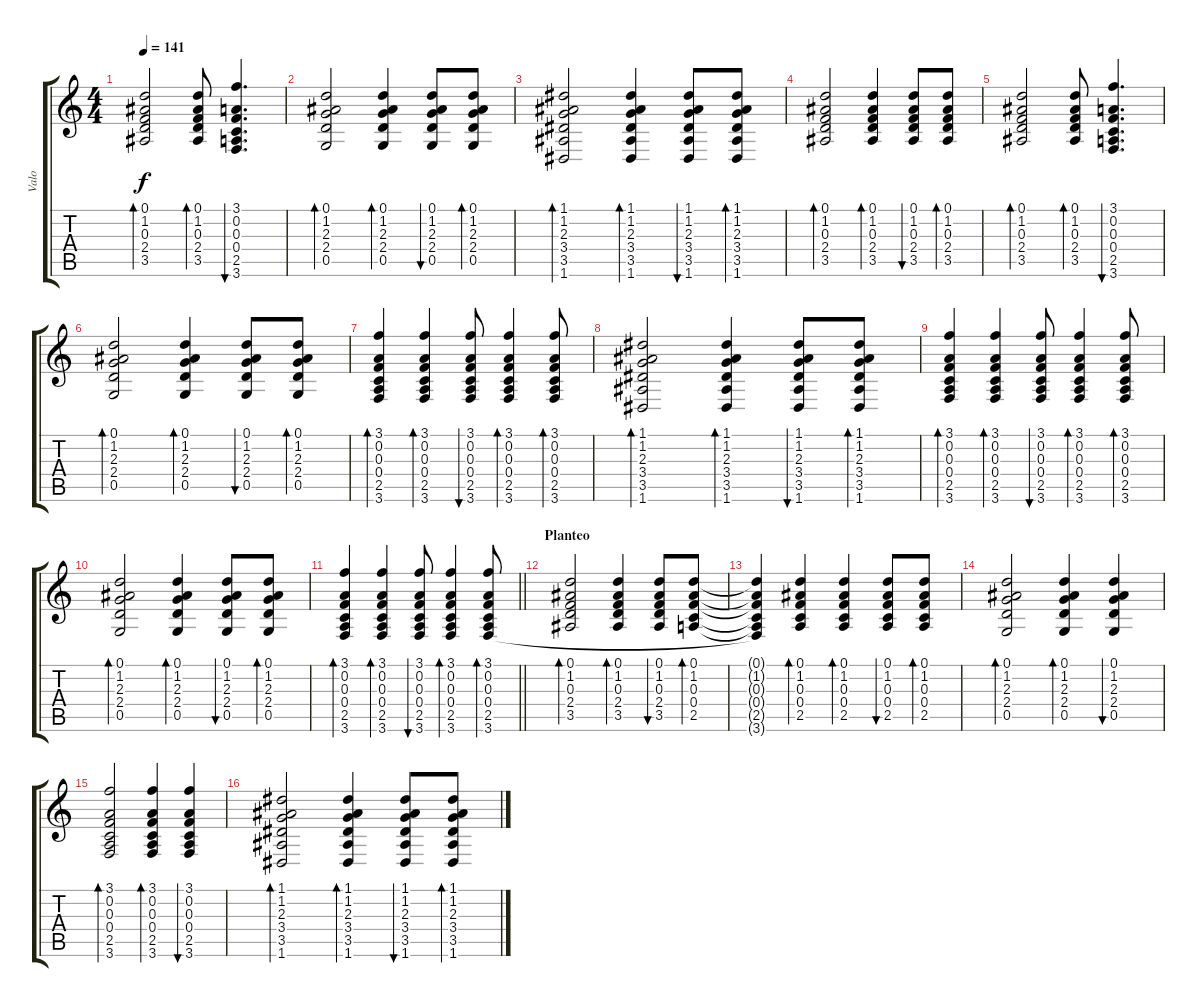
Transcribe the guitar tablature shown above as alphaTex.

\track ("Valo" "Valo") {instrument acousticguitarsteel}
\staff {score tabs}
\tuning (D4 A3 F3 C3 G2 D2) {hide}
\ts (4 4)
\tempo 141
\clef g2
\ks c
(0.1 1.2 0.3 2.4 3.5).2{bd 60 dy f} (0.1 1.2 0.3 2.4 3.5).8{bd 60} (3.1 0.2 0.3 0.4 2.5 3.6).4{d bu 60} |
(0.1 1.2 2.3 2.4 0.5).2{bd 60} (0.1 1.2 2.3 2.4 0.5).4{bd 60} (0.1 1.2 2.3 2.4 0.5).8{bu 60} (0.1 1.2 2.3 2.4 0.5).8{bd 60} |
(1.1 1.2 2.3 3.4 3.5 1.6).2{bd 60} (1.1 1.2 2.3 3.4 3.5 1.6).4{bd 60} (1.1 1.2 2.3 3.4 3.5 1.6).8{bu 60} (1.1 1.2 2.3 3.4 3.5 1.6).8{bd 60} |
(0.1 1.2 0.3 2.4 3.5).2{bd 60} (0.1 1.2 0.3 2.4 3.5).4{bd 60} (0.1 1.2 0.3 2.4 3.5).8{bu 60} (0.1 1.2 0.3 2.4 3.5).8{bd 60} |
(0.1 1.2 0.3 2.4 3.5).2{bd 60} (0.1 1.2 0.3 2.4 3.5).8{bd 60} (3.1 0.2 0.3 0.4 2.5 3.6).4{d bu 60} |
(0.1 1.2 2.3 2.4 0.5).2{bd 60} (0.1 1.2 2.3 2.4 0.5).4{bd 60} (0.1 1.2 2.3 2.4 0.5).8{bu 60} (0.1 1.2 2.3 2.4 0.5).8{bd 60} |
(3.1 0.2 0.3 0.4 2.5 3.6).4{bd 60} (3.1 0.2 0.3 0.4 2.5 3.6).4{bd 60} (3.1 0.2 0.3 0.4 2.5 3.6).8{bu 60} (3.1 0.2 0.3 0.4 2.5 3.6).4{bd 60} (3.1 0.2 0.3 0.4 2.5 3.6).8{bd 60} |
(1.1 1.2 2.3 3.4 3.5 1.6).2{bd 60} (1.1 1.2 2.3 3.4 3.5 1.6).4{bd 60} (1.1 1.2 2.3 3.4 3.5 1.6).8{bu 60} (1.1 1.2 2.3 3.4 3.5 1.6).8{bd 60} |
(3.1 0.2 0.3 0.4 2.5 3.6).4{bd 60} (3.1 0.2 0.3 0.4 2.5 3.6).4{bd 60} (3.1 0.2 0.3 0.4 2.5 3.6).8{bu 60} (3.1 0.2 0.3 0.4 2.5 3.6).4{bd 60} (3.1 0.2 0.3 0.4 2.5 3.6).8{bd 60} |
(0.1 1.2 2.3 2.4 0.5).2{bd 60} (0.1 1.2 2.3 2.4 0.5).4{bd 60} (0.1 1.2 2.3 2.4 0.5).8{bu 60} (0.1 1.2 2.3 2.4 0.5).8{bd 60} |
\barLineRight lightlight
(3.1 0.2 0.3 0.4 2.5 3.6).4{bd 60} (3.1 0.2 0.3 0.4 2.5 3.6).4{bd 60} (3.1 0.2 0.3 0.4 2.5 3.6).8{bu 60} (3.1 0.2 0.3 0.4 2.5 3.6).4{bd 60} (3.1 0.2 0.3 0.4 2.5 3.6).8{bd 60} |
\section ("" "Planteo")
(0.1 1.2 0.3 2.4 3.5).2{bd 60} (0.1 1.2 0.3 2.4 3.5).4{bd 60} (0.1 1.2 0.3 2.4 3.5).8{bu 60} (0.1 1.2 0.3 0.4 2.5).8{bd 60} |
(0.1{t} 1.2{t} 0.3{t} 0.4{t} 2.5{t} 3.6{t}).4 (0.1 1.2 0.3 0.4 2.5).4{bd 60} (0.1 1.2 0.3 0.4 2.5).4{bd 60} (0.1 1.2 0.3 0.4 2.5).8{bu 60} (0.1 1.2 0.3 0.4 2.5).8{bd 60} |
(0.1 1.2 2.3 2.4 0.5).2{bd 60} (0.1 1.2 2.3 2.4 0.5).4{bd 60} (0.1 1.2 2.3 2.4 0.5).4{bu 60} |
(3.1 0.2 0.3 0.4 2.5 3.6).2{bd 60} (3.1 0.2 0.3 0.4 2.5 3.6).4{bd 60} (3.1 0.2 0.3 0.4 2.5 3.6).4{bu 60} |
(1.1 1.2 2.3 3.4 3.5 1.6).2{bd 60} (1.1 1.2 2.3 3.4 3.5 1.6).4{bd 60} (1.1 1.2 2.3 3.4 3.5 1.6).8{bu 60} (1.1 1.2 2.3 3.4 3.5 1.6).8{bd 60}
